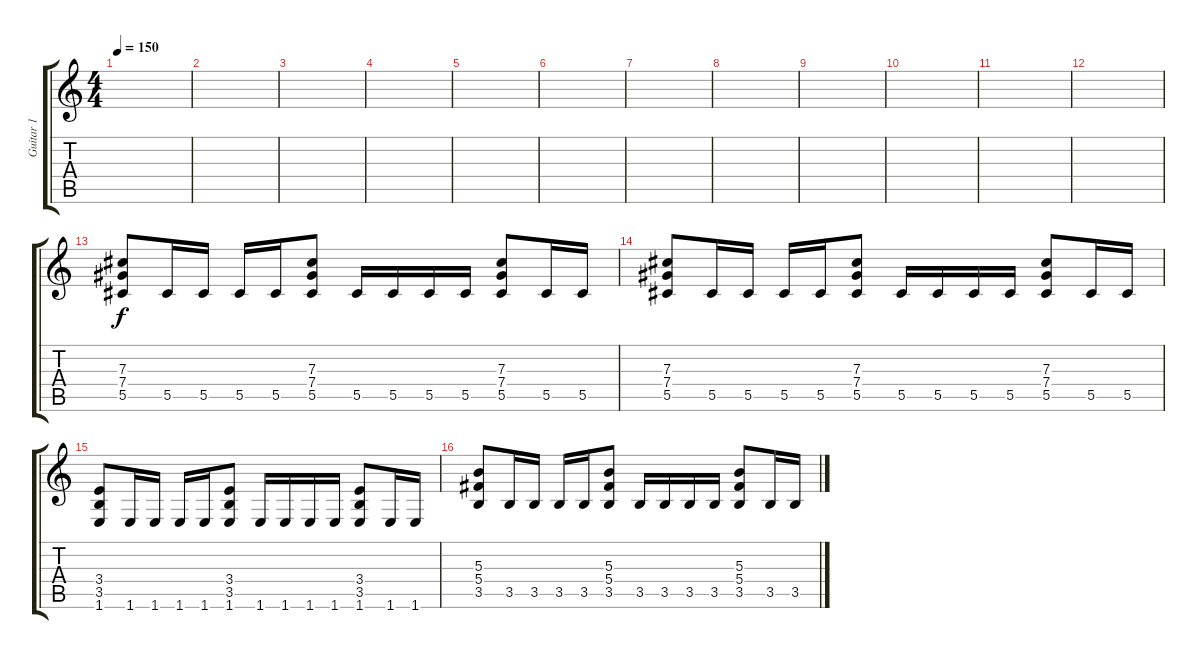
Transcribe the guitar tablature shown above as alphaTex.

\track ("Guitar 1" "Guitar 1") {instrument distortionguitar}
\staff {score tabs}
\tuning (Eb4 Bb3 Gb3 Db3 Ab2 Eb2) {hide}
\ts (4 4)
\tempo 150
\clef g2
\ks c
|
|
|
|
|
|
|
|
|
|
|
|
(7.3 7.4 5.5).8 5.5.16 5.5.16 5.5.16 5.5.16 (7.3 7.4 5.5).8 5.5.16 5.5.16 5.5.16 5.5.16 (7.3 7.4 5.5).8 5.5.16 5.5.16 |
(7.3 7.4 5.5).8 5.5.16 5.5.16 5.5.16 5.5.16 (7.3 7.4 5.5).8 5.5.16 5.5.16 5.5.16 5.5.16 (7.3 7.4 5.5).8 5.5.16 5.5.16 |
(3.4 3.5 1.6).8 1.6.16 1.6.16 1.6.16 1.6.16 (3.4 3.5 1.6).8 1.6.16 1.6.16 1.6.16 1.6.16 (3.4 3.5 1.6).8 1.6.16 1.6.16 |
(5.3 5.4 3.5).8 3.5.16 3.5.16 3.5.16 3.5.16 (5.3 5.4 3.5).8 3.5.16 3.5.16 3.5.16 3.5.16 (5.3 5.4 3.5).8 3.5.16 3.5.16
